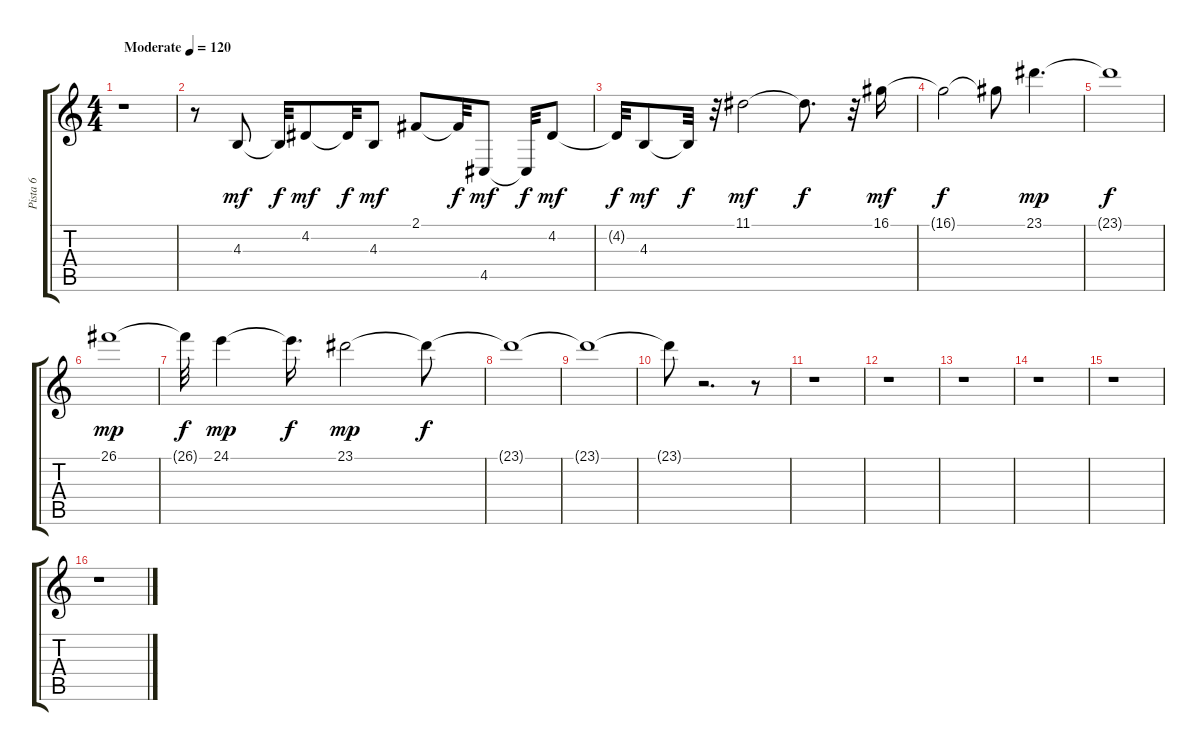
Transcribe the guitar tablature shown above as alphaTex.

\track ("Pista 6" "Pista 6") {instrument marimba}
\staff {score tabs}
\tuning (E4 B3 G3 D3 A2 E2) {hide}
\ts (4 4)
\tempo (120 "Moderate")
\clef g2
\ks c
r.1{dy mf instrument marimba} |
r.8 4.3.8 4.3{t}.32{dy f} 4.2.8{dy mf} 4.2{t}.32{dy f} 4.3.8{dy mf} 2.1.8 2.1{t}.32{dy f} 4.5.8{dy mf} 4.5{t}.32{dy f} 4.2.8{dy mf} |
4.2{t}.32{dy f} 4.3.8{dy mf} 4.3{t}.32{dy f} r.32 11.1.2{dy mf volume 9 instrument stringensemble1} 11.1{t}.8{d dy f} r.32 16.1.16{dy mf} |
16.1{t}.2{dy f} 16.1{t}.8 23.1.4{d dy mp} |
23.1{t}.1{dy f} |
26.1.1{dy mp} |
26.1{t}.32{dy f} 24.1.4{dy mp} 24.1{t}.16{d dy f} 23.1.2{dy mp} 23.1{t}.8{dy f} |
23.1{t}.1 |
23.1{t}.1 |
23.1{t}.8 r.2{d} r.8 |
r.1 |
r.1 |
r.1 |
r.1 |
r.1 |
r.1
